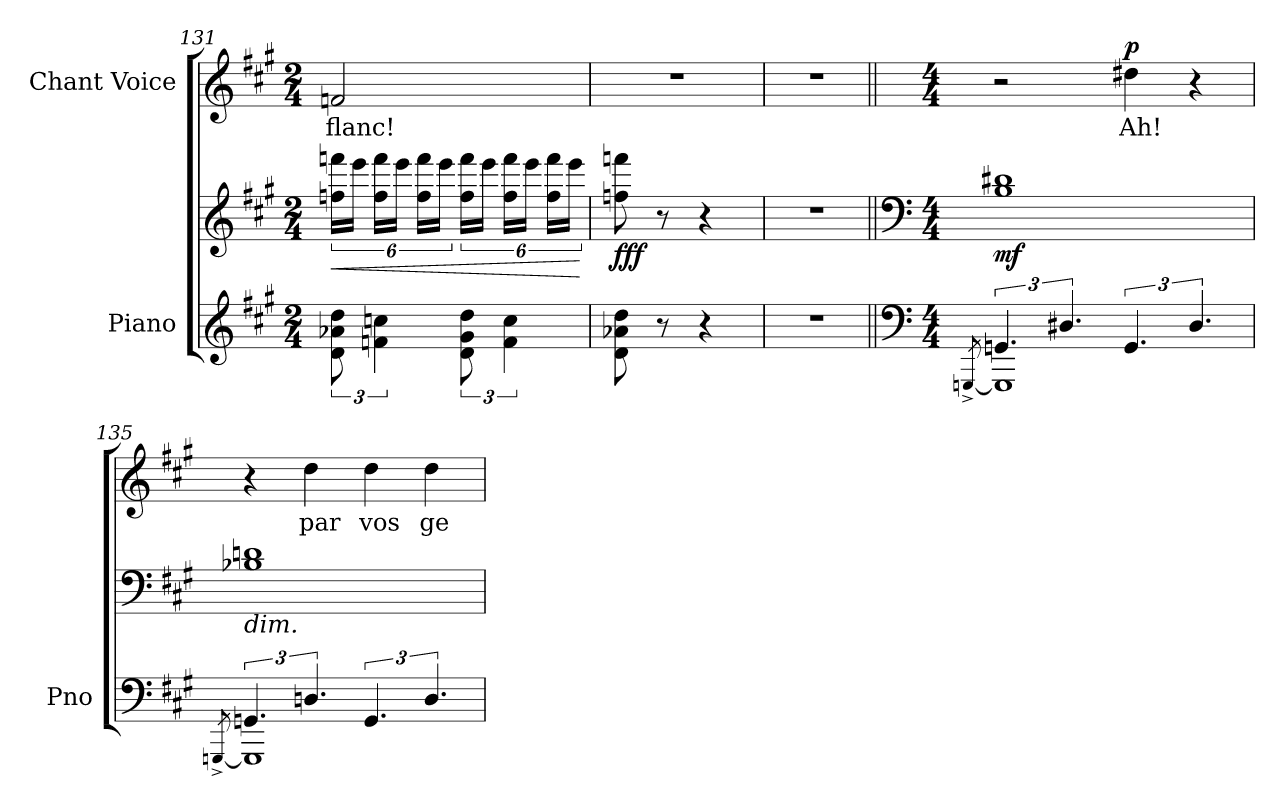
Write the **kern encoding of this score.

**kern	**kern	**dynam	**kern	**text	**dynam
*part2	*part2	*part2	*part1	*part1	*part1
*staff3	*staff2	*staff2/3	*staff1	*staff1	*staff1
*I"Piano	*	*	*I"Chant Voice	*	*
*I'Pno	*	*	*	*	*
*clefG2	*clefG2	*	*clefG2	*	*
*k[f#c#g#]	*k[f#c#g#]	*	*k[f#c#g#]	*	*
*M2/4	*M2/4	*	*M2/4	*	*
=131	=131	=131	=131	=131	=131
!	!	!LO:HP:b	!	!LO:LY:b	!
12d\ 12a-X\ 12dd\	24ffn\ 24fffn\LL	<	2fn/	flanc!	.
.	24eee\JJ	.	.	.	.
6fn\ 6ccn\	24ff\ 24fff\LL	.	.	.	.
.	24eee\JJ	.	.	.	.
.	24ff\ 24fff\LL	.	.	.	.
.	24eee\JJ	.	.	.	.
12d\ 12g#\ 12dd\	24ff\ 24fff\LL	.	.	.	.
.	24eee\JJ	.	.	.	.
6f\ 6cc\	24ff\ 24fff\LL	.	.	.	.
.	24eee\JJ	.	.	.	.
.	24ff\ 24fff\LL	.	.	.	.
.	24eee\JJ	.	.	.	.
.	.	[	.	.	.
=132	=132	=132	=132	=132	=132
!	!	!LO:DY:b	!	!	!
8d\ 8a-X\ 8dd\	8ffn\ 8fffn\	fff	2r	.	.
8r	8r	.	.	.	.
4r	4r	.	.	.	.
=133	=133	=133	=133	=133	=133
2r	2r	.	2r	.	.
!!LO:LB:g=z
=134||	=134||	=134||	=134||	=134||	=134||
*clefF4	*clefF4	*	*	*	*
*M4/4	*M4/4	*	*M4/4	*	*
*^	*	*	*	*	*
.	[8qGGGn^/	.	.	.	.	.
!	!	!	!LO:DY:b	!	!	!
6.GGn/	1GGG]	1B 1d#X	mf	2r	.	.
6.D#X/	.	.	.	.	.	.
!	!	!	!	!	!LO:LY:b	!LO:DY:a
6.GG/	.	.	.	4dd#X\	Ah!	p
6.D#/	.	.	.	4r	.	.
=135	=135	=135	=135	=135	=135	=135
.	[8qGGGn^/	.	.	.	.	.
!	!	!LO:TX:b:i:t=dim.	!	!	!	!
6.GGn/	1GGG]	1B-X 1dn	.	4r	.	.
!	!	!	!	!	!LO:LY:b	!
6.Dn/	.	.	.	4dd\	par	.
!	!	!	!	!	!LO:LY:b	!
6.GG/	.	.	.	4dd\	vos	.
!	!	!	!	!	!LO:LY:b	!
6.D/	.	.	.	4dd\	ge-	.
*v	*v	*	*	*	*	*
=	=	=	=	=	=
*-	*-	*-	*-	*-	*-
